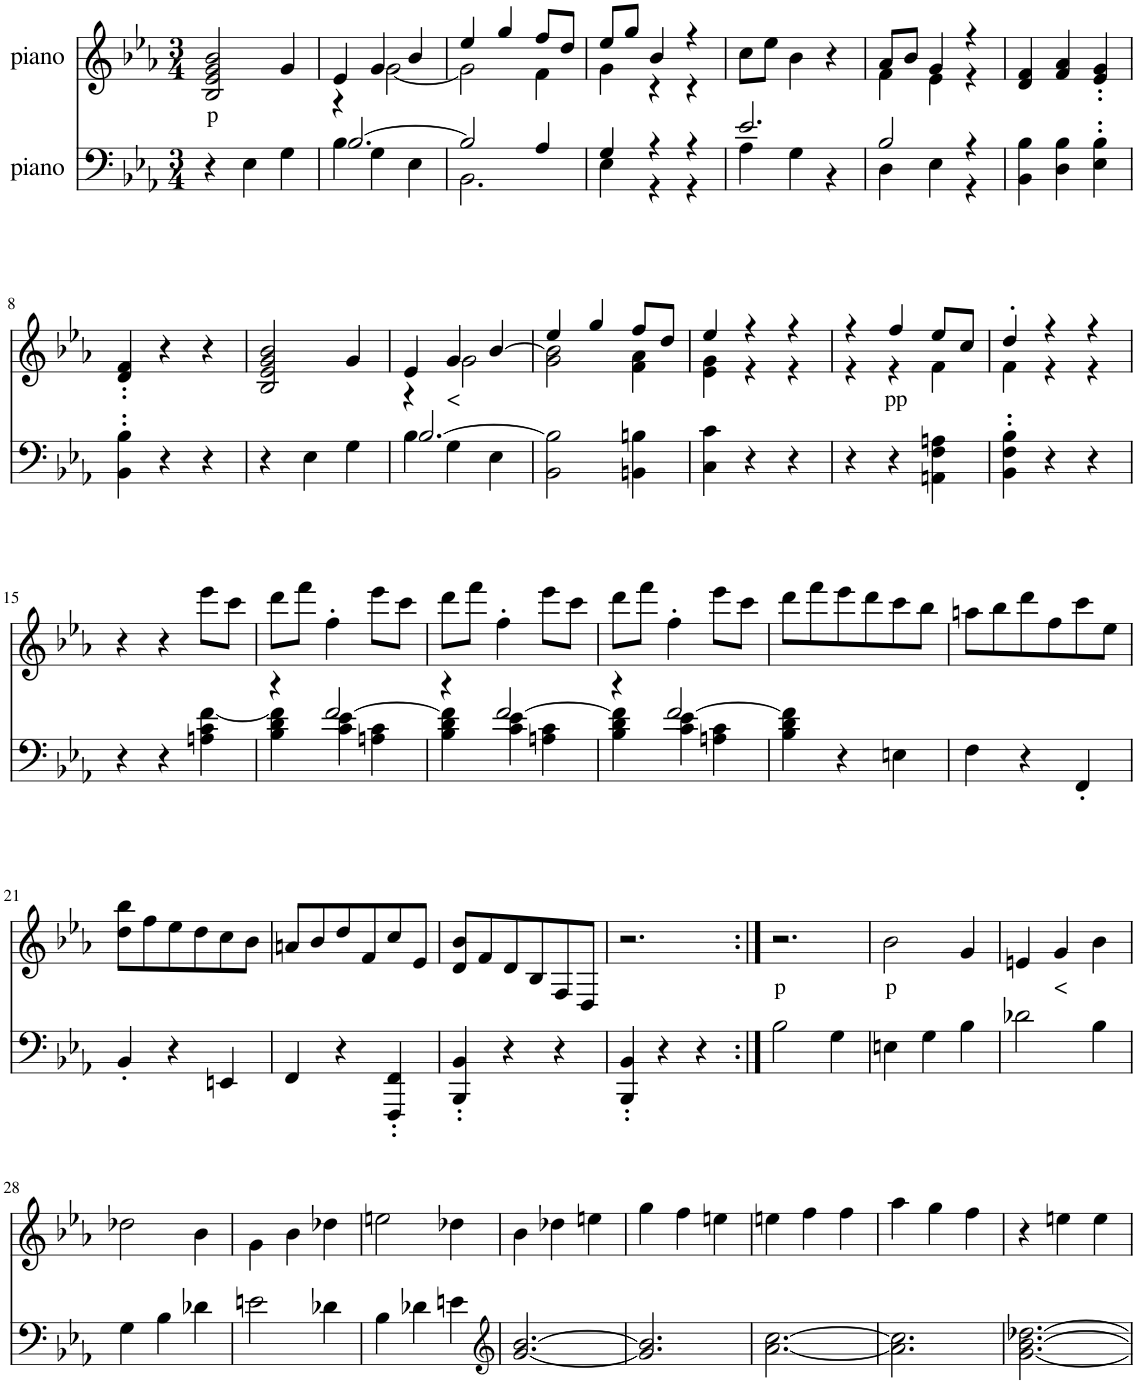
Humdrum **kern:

**kern	**kern	**text
*part2	*part1	*part1
*staff2	*staff1	*staff1
*I"piano	*I"piano	*
*I'Pno	*I'Pno	*
*clefF4	*clefG2	*
*k[b-e-a-]	*k[b-e-a-]	*
*E-:	*E-:	*
*M3/4	*M3/4	*
=1	=1	=1
!	!	!LO:LY:b
4r	2B-/ 2e-/ 2g/ 2b-/	p
4E-\	.	.
4G\	4g/	.
=2	=2	=2
*^	*^	*
[2.B-/	4B-\	4e-/	4r	.
.	4G\	4g/	[2g\	.
.	4E-\	4b-/	.	.
=3	=3	=3	=3	=3
2B-/]	2.BB-\	4ee-/	2g\]	.
.	.	4gg/	.	.
4A-/	.	8ff/L	4f\	.
.	.	8dd/J	.	.
=4	=4	=4	=4	=4
4G/	4E-\	8ee-/L	4g\	.
.	.	8gg/J	.	.
4r	4r	4b-/	4r	.
4r	4r	4r	4r	.
*	*	*v	*v	*
=5	=5	=5	=5
2.e-/	4A-\	8cc\L	.
.	.	8ee-\J	.
.	4G\	4b-\	.
.	4r	4r	.
=6	=6	=6	=6
*	*	*^	*
2B-/	4D\	8a-/L	4f\	.
.	.	8b-/J	.	.
.	4E-\	4g/	4e-\	.
4r	4r	4r	4r	.
*v	*v	*	*	*
*	*v	*v	*
=7	=7	=7
4BB-\ 4B-\	4d/ 4f/	.
4D\ 4B-\	4f/ 4a-/	.
4E-\' 4B-\'	4e-/' 4g/'	.
!!LO:LB:g=z
=8	=8	=8
4BB-\' 4B-\'	4d/' 4f/'	.
4r	4r	.
4r	4r	.
=9	=9	=9
4r	2B-/ 2e-/ 2g/ 2b-/	.
4E-\	.	.
4G\	4g/	.
=10	=10	=10
*^	*^	*
[2.B-/	4B-\	4e-/	4r	.
!	!	!	!	!LO:LY:b
.	4G\	4g/	2g\	<
.	4E-\	[4b-/	.	.
*v	*v	*	*	*
=11	=11	=11	=11
2BB-\ 2B-\]	4ee-/	2g\ 2b-\]	.
.	4gg/	.	.
4BBn\ 4Bn\	8ff/L	4f\ 4a-\	.
.	8dd/J	.	.
=12	=12	=12	=12
4C\ 4c\	4ee-/	4e-\ 4g\	.
4r	4r	4r	.
4r	4r	4r	.
=13	=13	=13	=13
4r	4r	4r	.
!	!	!	!LO:LY:b
4r	4ff/	4r	pp
4AAn\ 4F\ 4An\	8ee-/L	4f\	.
.	8cc/J	.	.
=14	=14	=14	=14
4BB-\' 4F\' 4B-\'	4dd'/	4f\	.
4r	4r	4r	.
4r	4r	4r	.
*	*v	*v	*
!!LO:LB:g=z
=15	=15	=15
4r	4r	.
4r	4r	.
4An\ 4c\ [4f\	8eee-\L	.
.	8ccc\J	.
=16	=16	=16
*^	*	*
4r	4B-\ 4d\ 4f\]	8ddd\L	.
.	.	8fff\J	.
[2f/	4c\ 4e-\	4ff'\	.
.	4An\ 4c\	8eee-\L	.
.	.	8ccc\J	.
=17	=17	=17	=17
4r	4B-\ 4d\ 4f\]	8ddd\L	.
.	.	8fff\J	.
[2f/	4c\ 4e-\	4ff'\	.
.	4An\ 4c\	8eee-\L	.
.	.	8ccc\J	.
=18	=18	=18	=18
4r	4B-\ 4d\ 4f\]	8ddd\L	.
.	.	8fff\J	.
[2f/	4c\ 4e-\	4ff'\	.
.	4An\ 4c\	8eee-\L	.
.	.	8ccc\J	.
*v	*v	*	*
=19	=19	=19
4B-\ 4d\ 4f\]	8ddd\L	.
.	8fff\	.
4r	8eee-\	.
.	8ddd\	.
4En\	8ccc\	.
.	8bb-\J	.
=20	=20	=20
4F\	8aan\L	.
.	8bb-\	.
4r	8ddd\	.
.	8ff\	.
4FF'/	8ccc\	.
.	8ee-\J	.
!!LO:LB:g=z
=21	=21	=21
4BB-'/	8dd\ 8bb-\L	.
.	8ff\	.
4r	8ee-\	.
.	8dd\	.
4EEn/	8cc\	.
.	8b-\J	.
=22	=22	=22
4FF/	8an/L	.
.	8b-/	.
4r	8dd/	.
.	8f/	.
4FFF/' 4FF/'	8cc/	.
.	8e-/J	.
=23	=23	=23
4BBB-/' 4BB-/'	8d/ 8b-/L	.
.	8f/	.
4r	8d/	.
.	8B-/	.
4r	8F/	.
.	8D/J	.
=24	=24	=24
4BBB-/' 4BB-/'	2.r	.
4r	.	.
4r	.	.
=25:|!	=25:|!	=25:|!
!	!	!LO:LY:b
2B-\	2.r	p
4G\	.	.
=26	=26	=26
!	!	!LO:LY:b
4En\	2b-\	p
4G\	.	.
4B-\	4g/	.
=27	=27	=27
2d-X\	4en/	.
!	!	!LO:LY:b
.	4g/	<
4B-\	4b-\	.
!!LO:LB:g=z
=28	=28	=28
4G\	2dd-X\	.
4B-\	.	.
4d-X\	4b-\	.
=29	=29	=29
2en\	4g\	.
.	4b-\	.
4d-X\	4dd-X\	.
=30	=30	=30
4B-\	2een\	.
4d-X\	.	.
4en\	4dd-X\	.
=31	=31	=31
*clefG2	*	*
[2.g/ [2.b-/	4b-\	.
.	4dd-X\	.
.	4een\	.
=32	=32	=32
2.g/] 2.b-/]	4gg\	.
.	4ff\	.
.	4een\	.
=33	=33	=33
[2.a-\ [2.cc\	4een\	.
.	4ff\	.
.	4ff\	.
=34	=34	=34
2.a-\] 2.cc\]	4aa-\	.
.	4gg\	.
.	4ff\	.
=35	=35	=35
[2.g\ [2.b-\ [2.dd-X\	4r	.
.	4een\	.
.	4ee\	.
=	=	=
*-	*-	*-
